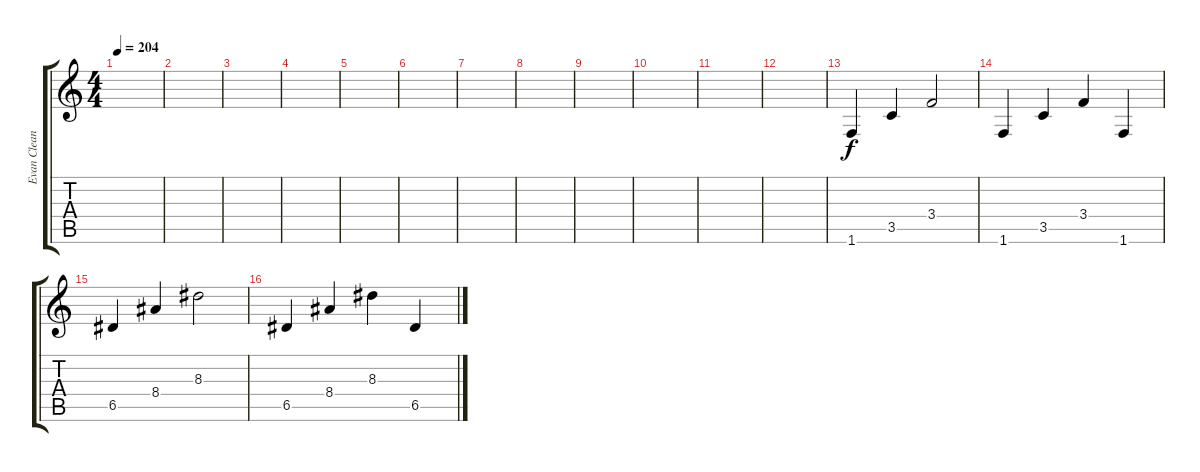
\track ("Evan Clean" "Evan Clean") {instrument acousticguitarsteel}
\staff {score tabs}
\tuning (E4 B3 G3 D3 A2 E2) {hide}
\ts (4 4)
\tempo 204
\clef g2
\ks c
|
|
|
|
|
|
|
|
|
|
|
|
1.6.4 3.5.4 3.4.2 |
1.6.4 3.5.4 3.4.4 1.6.4 |
6.5.4 8.4.4 8.3.2 |
6.5.4 8.4.4 8.3.4 6.5.4
